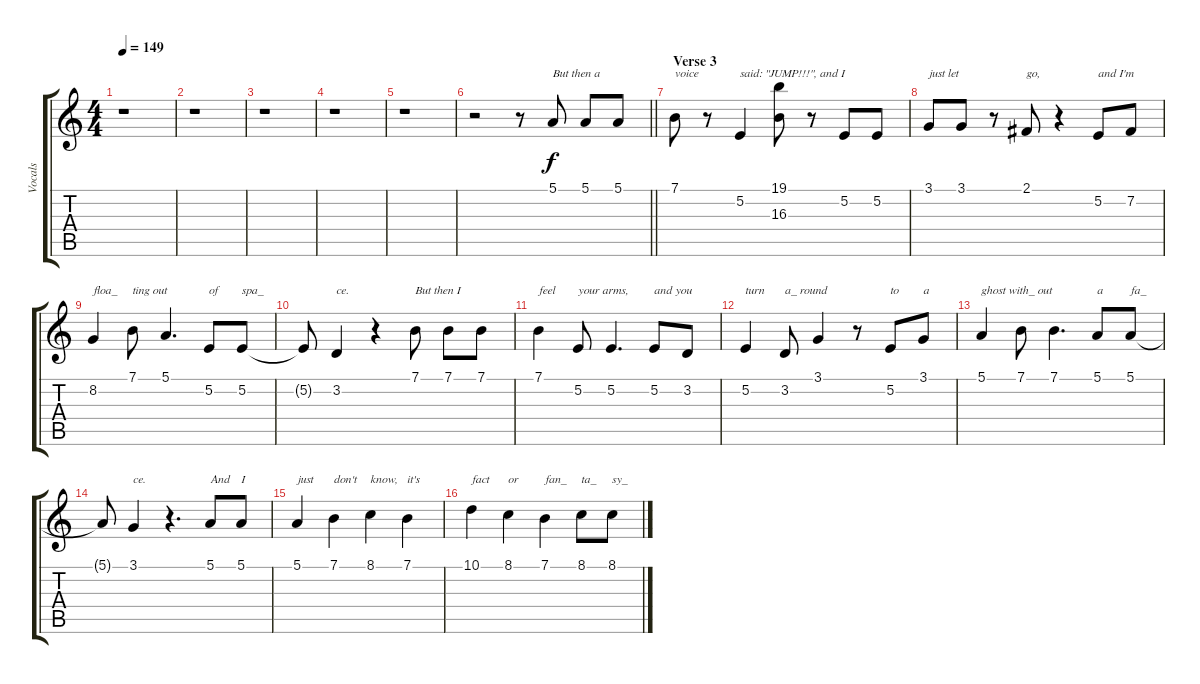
\track ("Vocals" "Vocals") {instrument flute}
\staff {score tabs}
\tuning (E4 B3 G3 D3 A2 E2) {hide}
\ts (4 4)
\tempo 149
\clef g2
\ks c
r.1{dy f} |
r.1 |
r.1 |
r.1 |
r.1 |
\barLineRight lightlight
r.2 r.8 5.1.8{txt "But then a"} 5.1.8 5.1.8 |
\section ("" " Verse 3")
7.1.8{txt "voice"} r.8 5.2.4{txt "said: \"JUMP!!!\", and I"} (19.1 16.3).8 r.8 5.2.8 5.2.8 |
3.1.8{txt "just let"} 3.1.8 r.8 2.1.8{txt "go,"} r.4 5.2.8{txt "and I'm"} 7.2.8 |
8.2.4{txt "floa_"} 7.1.8{txt "ting out"} 5.1.4{d} 5.2.8{txt "of"} 5.2.8{txt "spa_"} |
5.2{t}.8 3.2.4{txt "ce."} r.4 7.1.8{txt "But then I"} 7.1.8 7.1.8 |
7.1.4{txt "feel"} 5.2.8{txt "your arms,"} 5.2.4{d} 5.2.8{txt "and you"} 3.2.8 |
5.2.4{txt "turn"} 3.2.8{txt "a_ round"} 3.1.4 r.8 5.2.8{txt "to"} 3.1.8{txt "a"} |
5.1.4{txt "ghost with_ out"} 7.1.8 7.1.4{d} 5.1.8{txt "a"} 5.1.8{txt "fa_"} |
5.1{t}.8 3.1.4{txt "ce."} r.4{d} 5.1.8{txt "And"} 5.1.8{txt "I"} |
5.1.4{txt "just"} 7.1.4{txt "don't"} 8.1.4{txt "know,"} 7.1.4{txt "it's "} |
10.1.4{txt "fact"} 8.1.4{txt "or"} 7.1.4{txt "fan_"} 8.1.8{txt "ta_"} 8.1.8{txt "sy_"}
